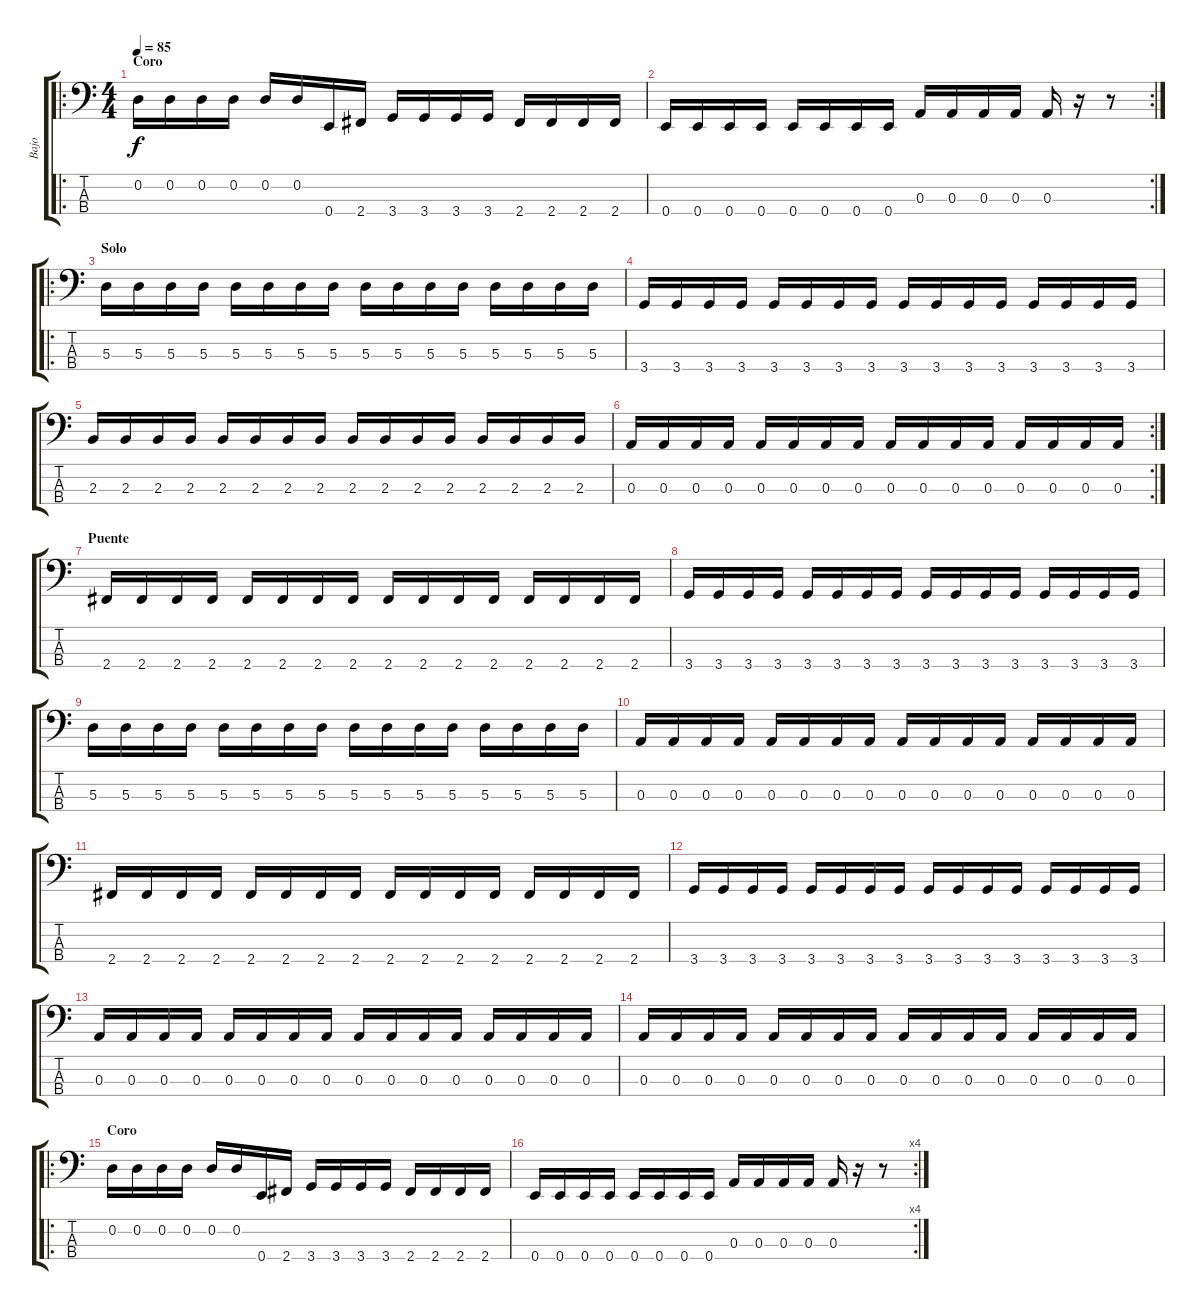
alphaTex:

\track ("Bajo" "Bajo") {instrument electricbasspick}
\staff {score tabs}
\tuning (G2 D2 A1 E1) {hide}
\ro
\ts (4 4)
\section ("" "Coro")
\tempo 85
\clef f4
\ks c
0.2.16{dy f} 0.2.16 0.2.16 0.2.16 0.2.16 0.2.16 0.4.16 2.4.16 3.4.16 3.4.16 3.4.16 3.4.16 2.4.16 2.4.16 2.4.16 2.4.16 |
\rc 2
0.4.16 0.4.16 0.4.16 0.4.16 0.4.16 0.4.16 0.4.16 0.4.16 0.3.16 0.3.16 0.3.16 0.3.16 0.3.16 r.16 r.8 |
\ro
\section ("" "Solo")
5.3.16 5.3.16 5.3.16 5.3.16 5.3.16 5.3.16 5.3.16 5.3.16 5.3.16 5.3.16 5.3.16 5.3.16 5.3.16 5.3.16 5.3.16 5.3.16 |
3.4.16 3.4.16 3.4.16 3.4.16 3.4.16 3.4.16 3.4.16 3.4.16 3.4.16 3.4.16 3.4.16 3.4.16 3.4.16 3.4.16 3.4.16 3.4.16 |
2.3.16 2.3.16 2.3.16 2.3.16 2.3.16 2.3.16 2.3.16 2.3.16 2.3.16 2.3.16 2.3.16 2.3.16 2.3.16 2.3.16 2.3.16 2.3.16 |
\rc 2
0.3.16 0.3.16 0.3.16 0.3.16 0.3.16 0.3.16 0.3.16 0.3.16 0.3.16 0.3.16 0.3.16 0.3.16 0.3.16 0.3.16 0.3.16 0.3.16 |
\section ("" "Puente")
2.4.16 2.4.16 2.4.16 2.4.16 2.4.16 2.4.16 2.4.16 2.4.16 2.4.16 2.4.16 2.4.16 2.4.16 2.4.16 2.4.16 2.4.16 2.4.16 |
3.4.16 3.4.16 3.4.16 3.4.16 3.4.16 3.4.16 3.4.16 3.4.16 3.4.16 3.4.16 3.4.16 3.4.16 3.4.16 3.4.16 3.4.16 3.4.16 |
5.3.16 5.3.16 5.3.16 5.3.16 5.3.16 5.3.16 5.3.16 5.3.16 5.3.16 5.3.16 5.3.16 5.3.16 5.3.16 5.3.16 5.3.16 5.3.16 |
0.3.16 0.3.16 0.3.16 0.3.16 0.3.16 0.3.16 0.3.16 0.3.16 0.3.16 0.3.16 0.3.16 0.3.16 0.3.16 0.3.16 0.3.16 0.3.16 |
2.4.16 2.4.16 2.4.16 2.4.16 2.4.16 2.4.16 2.4.16 2.4.16 2.4.16 2.4.16 2.4.16 2.4.16 2.4.16 2.4.16 2.4.16 2.4.16 |
3.4.16 3.4.16 3.4.16 3.4.16 3.4.16 3.4.16 3.4.16 3.4.16 3.4.16 3.4.16 3.4.16 3.4.16 3.4.16 3.4.16 3.4.16 3.4.16 |
0.3.16 0.3.16 0.3.16 0.3.16 0.3.16 0.3.16 0.3.16 0.3.16 0.3.16 0.3.16 0.3.16 0.3.16 0.3.16 0.3.16 0.3.16 0.3.16 |
0.3.16 0.3.16 0.3.16 0.3.16 0.3.16 0.3.16 0.3.16 0.3.16 0.3.16 0.3.16 0.3.16 0.3.16 0.3.16 0.3.16 0.3.16 0.3.16 |
\ro
\section ("" "Coro")
0.2.16 0.2.16 0.2.16 0.2.16 0.2.16 0.2.16 0.4.16 2.4.16 3.4.16 3.4.16 3.4.16 3.4.16 2.4.16 2.4.16 2.4.16 2.4.16 |
\rc 4
0.4.16 0.4.16 0.4.16 0.4.16 0.4.16 0.4.16 0.4.16 0.4.16 0.3.16 0.3.16 0.3.16 0.3.16 0.3.16 r.16 r.8
